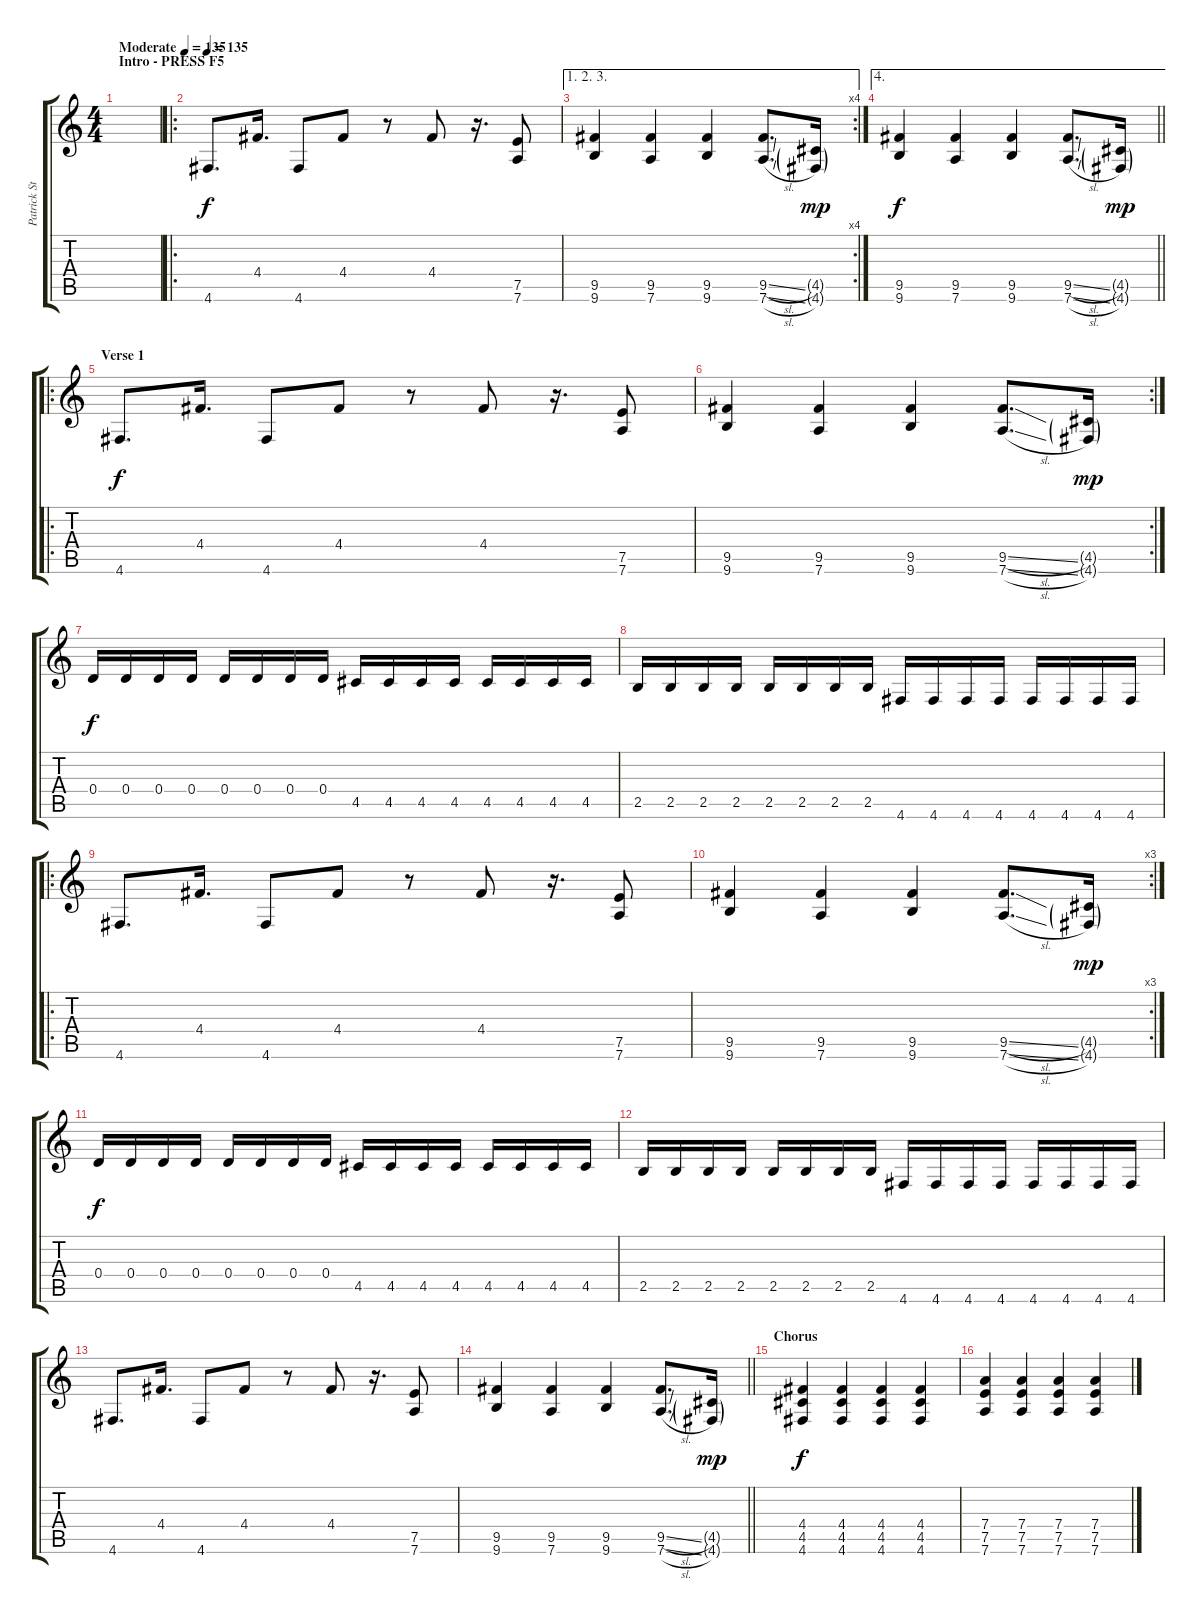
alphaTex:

\track ("Patrick Stump" "Patrick St") {instrument distortionguitar}
\staff {score tabs}
\tuning (E4 B3 G3 D3 A2 D2) {hide}
\ts (4 4)
\section ("" "Intro - PRESS F5 ")
\tempo (135 "Moderate")
\clef g2
\ks c
|
\ro
\tempo 135
4.6.8{d} 4.4.16{d} 4.6.8 4.4.8 r.8 4.4.8 r.16{d} (7.5 7.6).8 |
\ae (1 2 3)
\rc 4
(9.5 9.6).4 (9.5 7.6).4 (9.5 9.6).4 (9.5{sl} 7.6{sl}).8{d} (4.5{g} 4.6{g}).16{dy mp} |
\ae 4
\barLineRight lightlight
(9.5 9.6).4{dy f} (9.5 7.6).4 (9.5 9.6).4 (9.5{sl} 7.6{sl}).8{d} (4.5{g} 4.6{g}).16{dy mp} |
\ro
\section ("" "Verse 1")
4.6.8{d dy f} 4.4.16{d} 4.6.8 4.4.8 r.8 4.4.8 r.16{d} (7.5 7.6).8 |
\rc 2
(9.5 9.6).4 (9.5 7.6).4 (9.5 9.6).4 (9.5{sl} 7.6{sl}).8{d} (4.5{g} 4.6{g}).16{dy mp} |
0.4.16{dy f} 0.4.16 0.4.16 0.4.16 0.4.16 0.4.16 0.4.16 0.4.16 4.5.16 4.5.16 4.5.16 4.5.16 4.5.16 4.5.16 4.5.16 4.5.16 |
2.5.16 2.5.16 2.5.16 2.5.16 2.5.16 2.5.16 2.5.16 2.5.16 4.6.16 4.6.16 4.6.16 4.6.16 4.6.16 4.6.16 4.6.16 4.6.16 |
\ro
4.6.8{d} 4.4.16{d} 4.6.8 4.4.8 r.8 4.4.8 r.16{d} (7.5 7.6).8 |
\rc 3
(9.5 9.6).4 (9.5 7.6).4 (9.5 9.6).4 (9.5{sl} 7.6{sl}).8{d} (4.5{g} 4.6{g}).16{dy mp} |
0.4.16{dy f} 0.4.16 0.4.16 0.4.16 0.4.16 0.4.16 0.4.16 0.4.16 4.5.16 4.5.16 4.5.16 4.5.16 4.5.16 4.5.16 4.5.16 4.5.16 |
2.5.16 2.5.16 2.5.16 2.5.16 2.5.16 2.5.16 2.5.16 2.5.16 4.6.16 4.6.16 4.6.16 4.6.16 4.6.16 4.6.16 4.6.16 4.6.16 |
4.6.8{d} 4.4.16{d} 4.6.8 4.4.8 r.8 4.4.8 r.16{d} (7.5 7.6).8 |
\barLineRight lightlight
(9.5 9.6).4 (9.5 7.6).4 (9.5 9.6).4 (9.5{sl} 7.6{sl}).8{d} (4.5{g} 4.6{g}).16{dy mp} |
\section ("" "Chorus")
(4.4 4.5 4.6).4{dy f} (4.4 4.5 4.6).4 (4.4 4.5 4.6).4 (4.4 4.5 4.6).4 |
(7.4 7.5 7.6).4 (7.4 7.5 7.6).4 (7.4 7.5 7.6).4 (7.4 7.5 7.6).4
